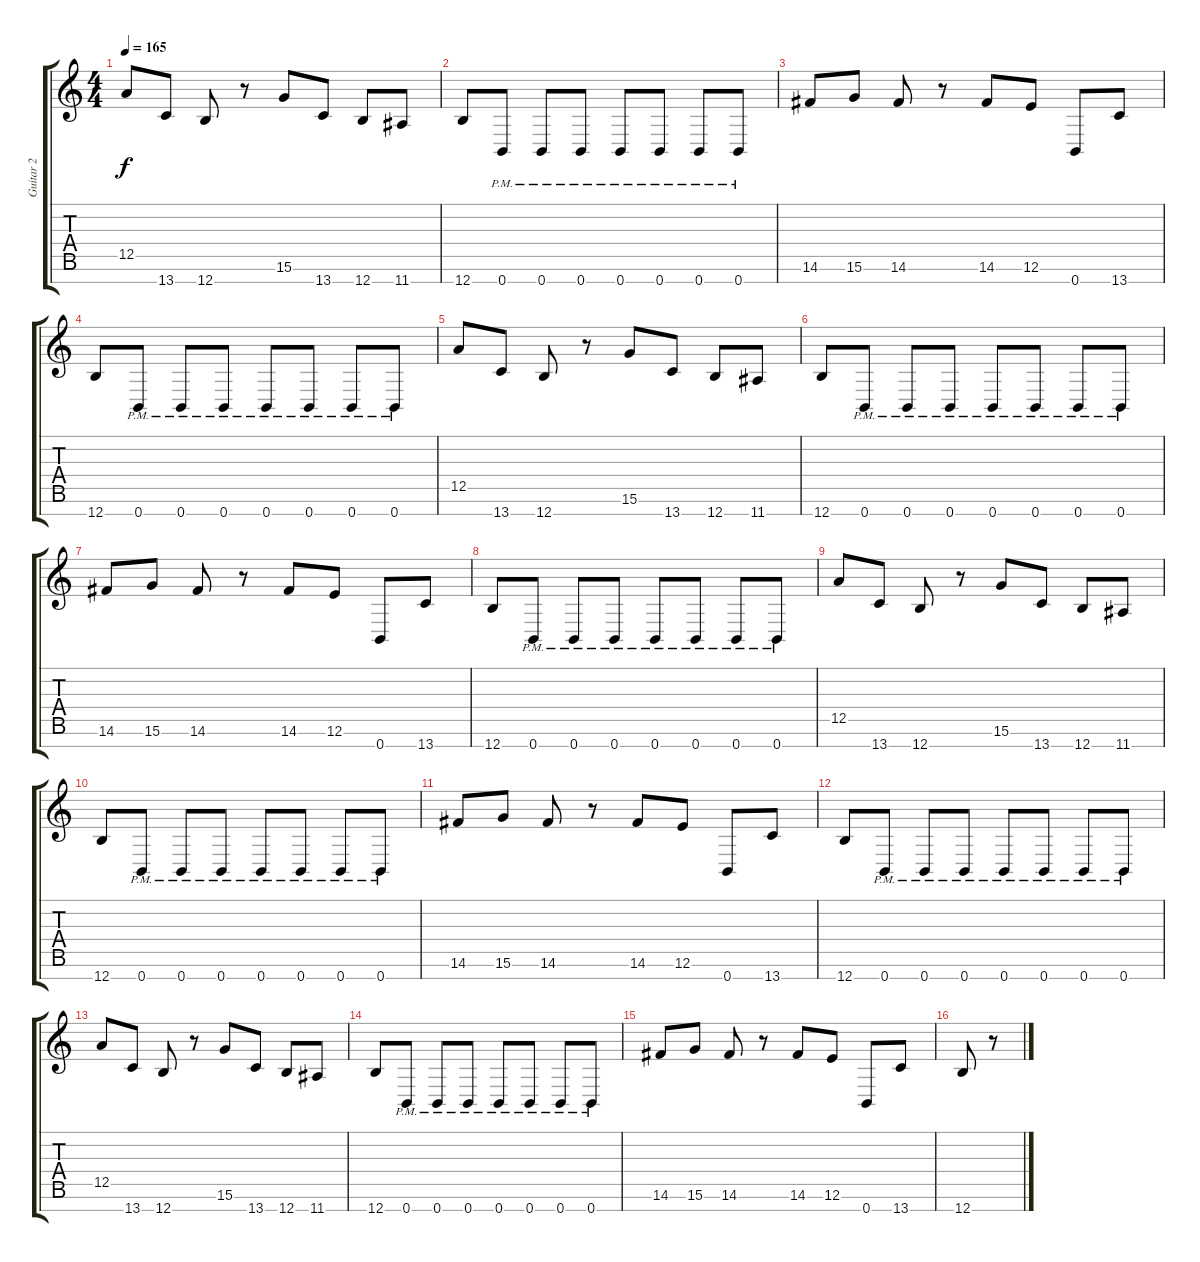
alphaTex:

\track ("Guitar 2" "Guitar 2") {instrument distortionguitar}
\staff {score tabs}
\tuning (E4 B3 G3 D3 A2 E2 B1) {hide}
\ts (4 4)
\tempo 165
\clef g2
\ks c
12.5.8{dy f} 13.7.8 12.7.8 r.8 15.6.8 13.7.8 12.7.8 11.7.8 |
12.7.8 0.7{pm}.8 0.7{pm}.8 0.7{pm}.8 0.7{pm}.8 0.7{pm}.8 0.7{pm}.8 0.7{pm}.8 |
14.6.8 15.6.8 14.6.8 r.8 14.6.8 12.6.8 0.7.8 13.7.8 |
12.7.8 0.7{pm}.8 0.7{pm}.8 0.7{pm}.8 0.7{pm}.8 0.7{pm}.8 0.7{pm}.8 0.7{pm}.8 |
12.5.8 13.7.8 12.7.8 r.8 15.6.8 13.7.8 12.7.8 11.7.8 |
12.7.8 0.7{pm}.8 0.7{pm}.8 0.7{pm}.8 0.7{pm}.8 0.7{pm}.8 0.7{pm}.8 0.7{pm}.8 |
14.6.8 15.6.8 14.6.8 r.8 14.6.8 12.6.8 0.7.8 13.7.8 |
12.7.8 0.7{pm}.8 0.7{pm}.8 0.7{pm}.8 0.7{pm}.8 0.7{pm}.8 0.7{pm}.8 0.7{pm}.8 |
12.5.8 13.7.8 12.7.8 r.8 15.6.8 13.7.8 12.7.8 11.7.8 |
12.7.8 0.7{pm}.8 0.7{pm}.8 0.7{pm}.8 0.7{pm}.8 0.7{pm}.8 0.7{pm}.8 0.7{pm}.8 |
14.6.8 15.6.8 14.6.8 r.8 14.6.8 12.6.8 0.7.8 13.7.8 |
12.7.8 0.7{pm}.8 0.7{pm}.8 0.7{pm}.8 0.7{pm}.8 0.7{pm}.8 0.7{pm}.8 0.7{pm}.8 |
12.5.8 13.7.8 12.7.8 r.8 15.6.8 13.7.8 12.7.8 11.7.8 |
12.7.8 0.7{pm}.8 0.7{pm}.8 0.7{pm}.8 0.7{pm}.8 0.7{pm}.8 0.7{pm}.8 0.7{pm}.8 |
14.6.8 15.6.8 14.6.8 r.8 14.6.8 12.6.8 0.7.8 13.7.8 |
12.7.8 r.8
